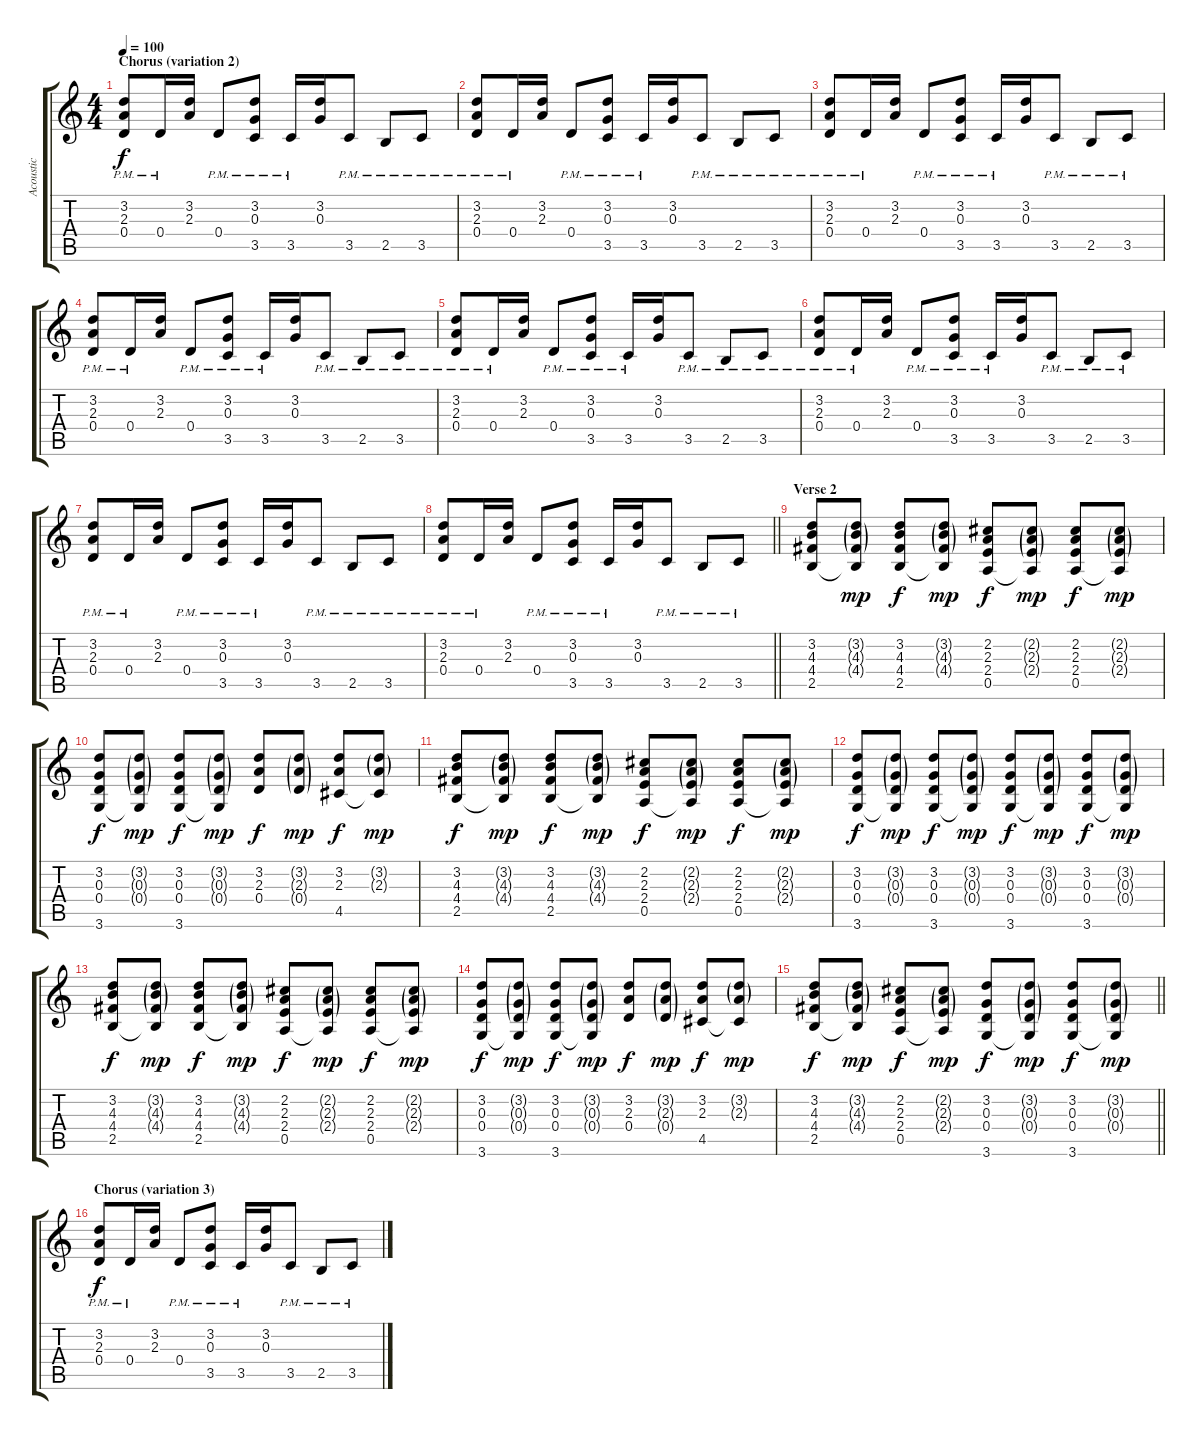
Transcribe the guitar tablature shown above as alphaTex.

\track ("Acoustic" "Acoustic") {instrument acousticguitarsteel}
\staff {score tabs}
\tuning (E4 B3 G3 D3 A2 E2) {hide}
\ts (4 4)
\section ("" "Chorus (variation 2)")
\tempo 100
\clef g2
\ks c
(3.2 2.3 0.4{pm}).8{dy f} 0.4{pm}.16 (3.2 2.3).16 0.4{pm}.8 (3.2 0.3 3.5{pm}).8 3.5{pm}.16 (3.2 0.3).16 3.5{pm}.8 2.5{pm}.8 3.5{pm}.8 |
(3.2 2.3 0.4{pm}).8 0.4{pm}.16 (3.2 2.3).16 0.4{pm}.8 (3.2 0.3 3.5{pm}).8 3.5{pm}.16 (3.2 0.3).16 3.5{pm}.8 2.5{pm}.8 3.5{pm}.8 |
(3.2 2.3 0.4{pm}).8 0.4{pm}.16 (3.2 2.3).16 0.4{pm}.8 (3.2 0.3 3.5{pm}).8 3.5{pm}.16 (3.2 0.3).16 3.5{pm}.8 2.5{pm}.8 3.5{pm}.8 |
(3.2 2.3 0.4{pm}).8 0.4{pm}.16 (3.2 2.3).16 0.4{pm}.8 (3.2 0.3 3.5{pm}).8 3.5{pm}.16 (3.2 0.3).16 3.5{pm}.8 2.5{pm}.8 3.5{pm}.8 |
(3.2 2.3 0.4{pm}).8 0.4{pm}.16 (3.2 2.3).16 0.4{pm}.8 (3.2 0.3 3.5{pm}).8 3.5{pm}.16 (3.2 0.3).16 3.5{pm}.8 2.5{pm}.8 3.5{pm}.8 |
(3.2 2.3 0.4{pm}).8 0.4{pm}.16 (3.2 2.3).16 0.4{pm}.8 (3.2 0.3 3.5{pm}).8 3.5{pm}.16 (3.2 0.3).16 3.5{pm}.8 2.5{pm}.8 3.5{pm}.8 |
(3.2 2.3 0.4{pm}).8 0.4{pm}.16 (3.2 2.3).16 0.4{pm}.8 (3.2 0.3 3.5{pm}).8 3.5{pm}.16 (3.2 0.3).16 3.5{pm}.8 2.5{pm}.8 3.5{pm}.8 |
\barLineRight lightlight
(3.2 2.3 0.4{pm}).8 0.4{pm}.16 (3.2 2.3).16 0.4{pm}.8 (3.2 0.3 3.5{pm}).8 3.5{pm}.16 (3.2 0.3).16 3.5{pm}.8 2.5{pm}.8 3.5{pm}.8 |
\section ("" "Verse 2")
(3.2 4.3 4.4 2.5).8 (3.2{g} 4.3{g} 4.4{g} 2.5{t}).8{dy mp} (3.2 4.3 4.4 2.5).8{dy f} (3.2{g} 4.3{g} 4.4{g} 2.5{t}).8{dy mp} (2.2 2.3 2.4 0.5).8{dy f} (2.2{g} 2.3{g} 2.4{g} 0.5{t}).8{dy mp} (2.2 2.3 2.4 0.5).8{dy f} (2.2{g} 2.3{g} 2.4{g} 0.5{t}).8{dy mp} |
(3.2 0.3 0.4 3.6).8{dy f} (3.2{g} 0.3{g} 0.4{g} 3.6{t}).8{dy mp} (3.2 0.3 0.4 3.6).8{dy f} (3.2{g} 0.3{g} 0.4{g} 3.6{t}).8{dy mp} (3.2 2.3 0.4).8{dy f} (3.2{g} 2.3{g} 0.4{g}).8{dy mp} (3.2 2.3 4.5).8{dy f} (3.2{g} 2.3{g} 4.5{t}).8{dy mp} |
(3.2 4.3 4.4 2.5).8{dy f} (3.2{g} 4.3{g} 4.4{g} 2.5{t}).8{dy mp} (3.2 4.3 4.4 2.5).8{dy f} (3.2{g} 4.3{g} 4.4{g} 2.5{t}).8{dy mp} (2.2 2.3 2.4 0.5).8{dy f} (2.2{g} 2.3{g} 2.4{g} 0.5{t}).8{dy mp} (2.2 2.3 2.4 0.5).8{dy f} (2.2{g} 2.3{g} 2.4{g} 0.5{t}).8{dy mp} |
(3.2 0.3 0.4 3.6).8{dy f} (3.2{g} 0.3{g} 0.4{g} 3.6{t}).8{dy mp} (3.2 0.3 0.4 3.6).8{dy f} (3.2{g} 0.3{g} 0.4{g} 3.6{t}).8{dy mp} (3.2 0.3 0.4 3.6).8{dy f} (3.2{g} 0.3{g} 0.4{g} 3.6{t}).8{dy mp} (3.2 0.3 0.4 3.6).8{dy f} (3.2{g} 0.3{g} 0.4{g} 3.6{t}).8{dy mp} |
(3.2 4.3 4.4 2.5).8{dy f} (3.2{g} 4.3{g} 4.4{g} 2.5{t}).8{dy mp} (3.2 4.3 4.4 2.5).8{dy f} (3.2{g} 4.3{g} 4.4{g} 2.5{t}).8{dy mp} (2.2 2.3 2.4 0.5).8{dy f} (2.2{g} 2.3{g} 2.4{g} 0.5{t}).8{dy mp} (2.2 2.3 2.4 0.5).8{dy f} (2.2{g} 2.3{g} 2.4{g} 0.5{t}).8{dy mp} |
(3.2 0.3 0.4 3.6).8{dy f} (3.2{g} 0.3{g} 0.4{g} 3.6{t}).8{dy mp} (3.2 0.3 0.4 3.6).8{dy f} (3.2{g} 0.3{g} 0.4{g} 3.6{t}).8{dy mp} (3.2 2.3 0.4).8{dy f} (3.2{g} 2.3{g} 0.4{g}).8{dy mp} (3.2 2.3 4.5).8{dy f} (3.2{g} 2.3{g} 4.5{t}).8{dy mp} |
\barLineRight lightlight
(3.2 4.3 4.4 2.5).8{dy f} (3.2{g} 4.3{g} 4.4{g} 2.5{t}).8{dy mp} (2.2 2.3 2.4 0.5).8{dy f} (2.2{g} 2.3{g} 2.4{g} 0.5{t}).8{dy mp} (3.2 0.3 0.4 3.6).8{dy f} (3.2{g} 0.3{g} 0.4{g} 3.6{t}).8{dy mp} (3.2 0.3 0.4 3.6).8{dy f} (3.2{g} 0.3{g} 0.4{g} 3.6{t}).8{dy mp} |
\section ("" "Chorus (variation 3)")
(3.2 2.3 0.4{pm}).8{dy f} 0.4{pm}.16 (3.2 2.3).16 0.4{pm}.8 (3.2 0.3 3.5{pm}).8 3.5{pm}.16 (3.2 0.3).16 3.5{pm}.8 2.5{pm}.8 3.5{pm}.8
